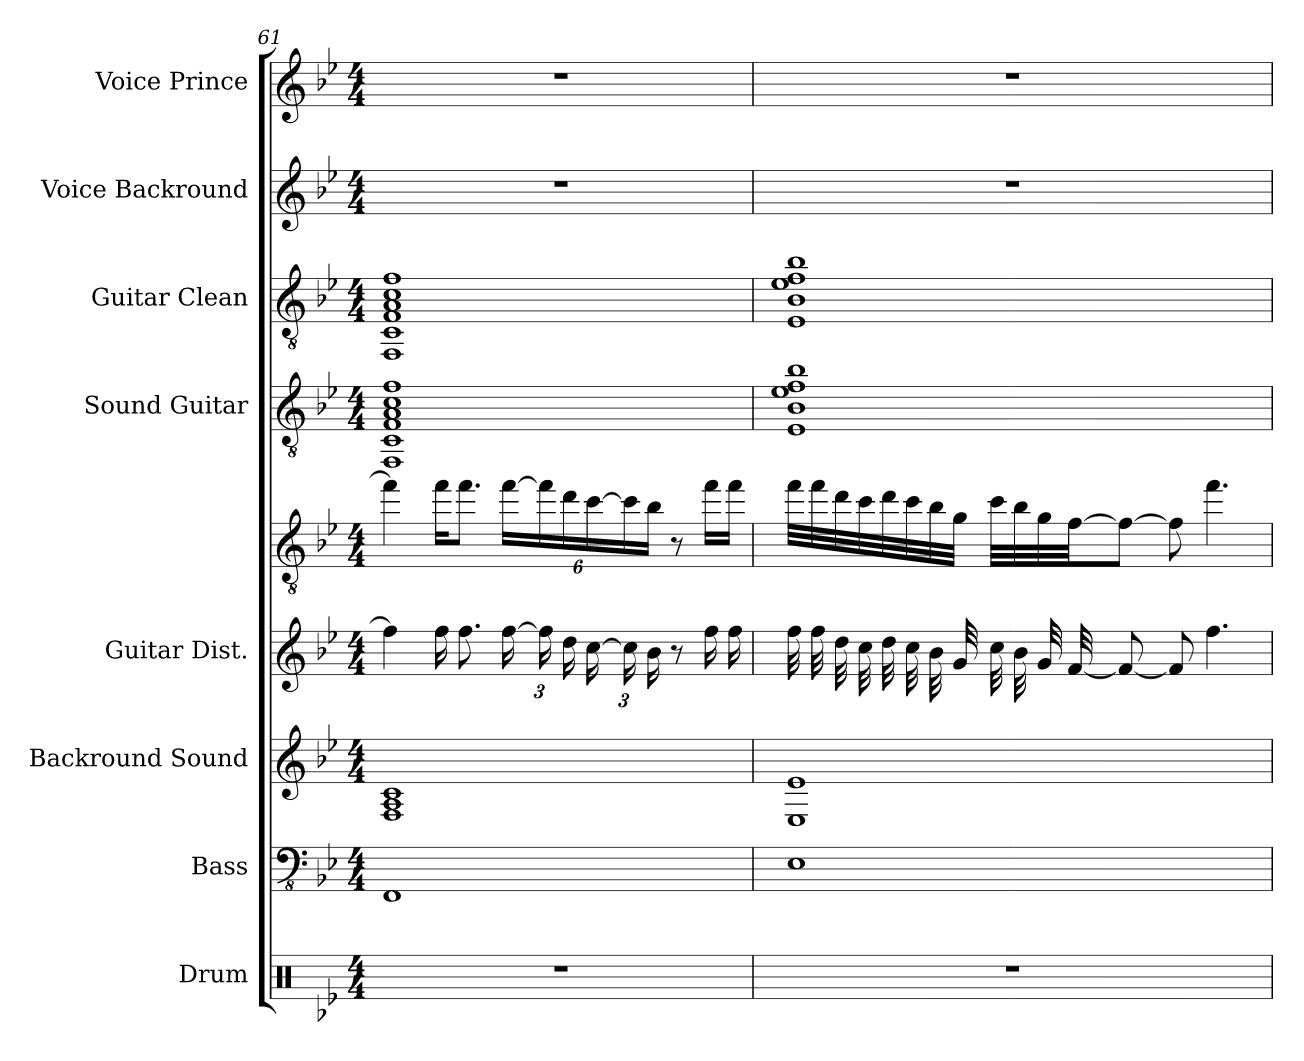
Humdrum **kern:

**kern	**kern	**kern	**kern	**kern	**kern	**kern	**kern	**kern
*part8	*part7	*part6	*part5	*part5	*part4	*part3	*part2	*part1
*staff9	*staff8	*staff7	*staff6	*staff5	*staff4	*staff3	*staff2	*staff1
*I"Drum	*I"Bass	*I"Backround Sound	*I"Guitar Dist.	*	*I"Sound Guitar	*I"Guitar Clean	*I"Voice Backround	*I"Voice Prince
*	*	*	*	*	*	*	*	*I'V
*clefX	*clefFv4	*clefG2	*	*clefGv2	*clefGv2	*clefGv2	*clefG2	*clefG2
*k[b-e-]	*k[b-e-]	*k[b-e-]	*k[b-e-]	*k[b-e-]	*k[b-e-]	*k[b-e-]	*k[b-e-]	*k[b-e-]
*M4/4	*M4/4	*M4/4	*M4/4	*M4/4	*M4/4	*M4/4	*M4/4	*M4/4
=61	=61	=61	=61	=61	=61	=61	=61	=61
1r	1FFF	1F 1A 1c	4ff]	4ff\]	1FF 1C 1F 1A 1c 1f	1FF 1C 1F 1A 1c 1f	1r	1r
.	.	.	16ff	16ff\KL	.	.	.	.
.	.	.	8.ff	8.ff\J	.	.	.	.
*	*	*	*Xbrackettup	*Xbrackettup	*	*	*	*
.	.	.	[24ff	[24ff\LL	.	.	.	.
.	.	.	24ff]	24ff\]	.	.	.	.
.	.	.	24dd	24dd\	.	.	.	.
.	.	.	[24cc	[24cc\	.	.	.	.
.	.	.	24cc]	24cc\]	.	.	.	.
.	.	.	24b-	24b-\JJ	.	.	.	.
.	.	.	8r	8r	.	.	.	.
.	.	.	16ff	16ff\LL	.	.	.	.
.	.	.	16ff	16ff\JJ	.	.	.	.
!!LO:PB:g=z
=62	=62	=62	=62	=62	=62	=62	=62	=62
1r	1EE-	1E- 1e-	32ff	32ff\LLL	1E- 1B- 1e- 1f 1b-	1E- 1B- 1e- 1f 1b-	1r	1r
.	.	.	32ff	32ff\	.	.	.	.
.	.	.	32dd	32dd\	.	.	.	.
.	.	.	32cc	32cc\	.	.	.	.
.	.	.	32dd	32dd\	.	.	.	.
.	.	.	32cc	32cc\	.	.	.	.
.	.	.	32b-	32b-\	.	.	.	.
.	.	.	32g	32g\JJJ	.	.	.	.
.	.	.	32cc	32cc\LLL	.	.	.	.
.	.	.	32b-	32b-\	.	.	.	.
.	.	.	32g	32g\	.	.	.	.
.	.	.	[32f	[32f\JJ	.	.	.	.
.	.	.	8f_	8f\J_	.	.	.	.
.	.	.	8f]	8f\]	.	.	.	.
.	.	.	4.ff	4.ff\	.	.	.	.
=	=	=	=	=	=	=	=	=
*-	*-	*-	*-	*-	*-	*-	*-	*-
